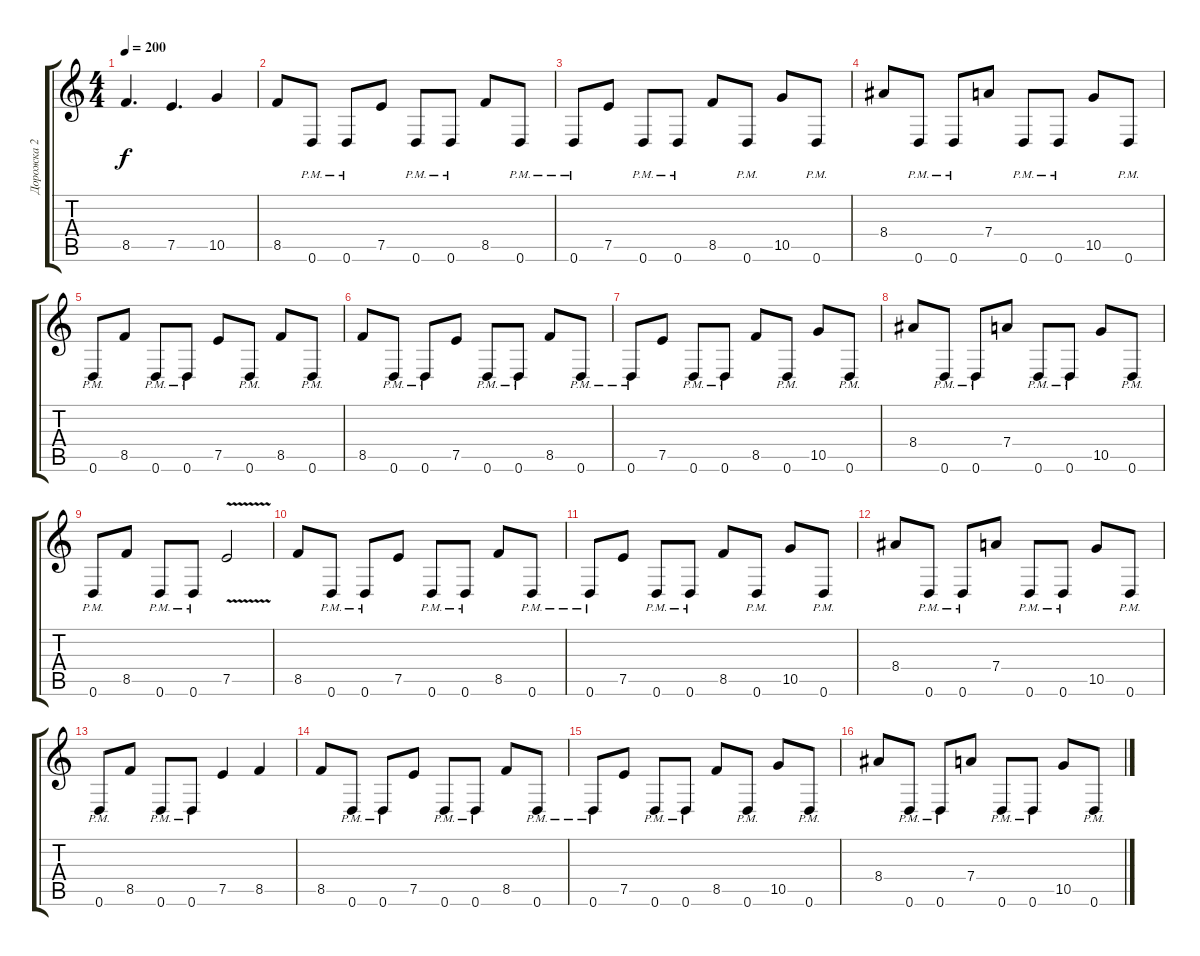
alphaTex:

\track ("Дорожка 2" "Дорожка 2") {instrument distortionguitar}
\staff {score tabs}
\tuning (E4 B3 G3 D3 A2 D2) {hide}
\ts (4 4)
\tempo 200
\clef g2
\ks c
8.5.4{d dy f} 7.5.4{d} 10.5.4 |
8.5.8{volume 16} 0.6{pm}.8 0.6{pm}.8 7.5.8 0.6{pm}.8 0.6{pm}.8 8.5.8 0.6{pm}.8 |
0.6{pm}.8 7.5.8 0.6{pm}.8 0.6{pm}.8 8.5.8 0.6{pm}.8 10.5.8 0.6{pm}.8 |
8.4.8 0.6{pm}.8 0.6{pm}.8 7.4.8 0.6{pm}.8 0.6{pm}.8 10.5.8 0.6{pm}.8 |
0.6{pm}.8 8.5.8 0.6{pm}.8 0.6{pm}.8 7.5.8 0.6{pm}.8 8.5.8 0.6{pm}.8 |
8.5.8 0.6{pm}.8 0.6{pm}.8 7.5.8 0.6{pm}.8 0.6{pm}.8 8.5.8 0.6{pm}.8 |
0.6{pm}.8 7.5.8 0.6{pm}.8 0.6{pm}.8 8.5.8 0.6{pm}.8 10.5.8 0.6{pm}.8 |
8.4.8 0.6{pm}.8 0.6{pm}.8 7.4.8 0.6{pm}.8 0.6{pm}.8 10.5.8 0.6{pm}.8 |
0.6{pm}.8 8.5.8 0.6{pm}.8 0.6{pm}.8 7.5{v}.2 |
8.5.8 0.6{pm}.8 0.6{pm}.8 7.5.8 0.6{pm}.8 0.6{pm}.8 8.5.8 0.6{pm}.8 |
0.6{pm}.8 7.5.8 0.6{pm}.8 0.6{pm}.8 8.5.8 0.6{pm}.8 10.5.8 0.6{pm}.8 |
8.4.8 0.6{pm}.8 0.6{pm}.8 7.4.8 0.6{pm}.8 0.6{pm}.8 10.5.8 0.6{pm}.8 |
0.6{pm}.8 8.5.8 0.6{pm}.8 0.6{pm}.8 7.5.4 8.5.4 |
8.5.8 0.6{pm}.8 0.6{pm}.8 7.5.8 0.6{pm}.8 0.6{pm}.8 8.5.8 0.6{pm}.8 |
0.6{pm}.8 7.5.8 0.6{pm}.8 0.6{pm}.8 8.5.8 0.6{pm}.8 10.5.8 0.6{pm}.8 |
8.4.8 0.6{pm}.8 0.6{pm}.8 7.4.8 0.6{pm}.8 0.6{pm}.8 10.5.8 0.6{pm}.8
